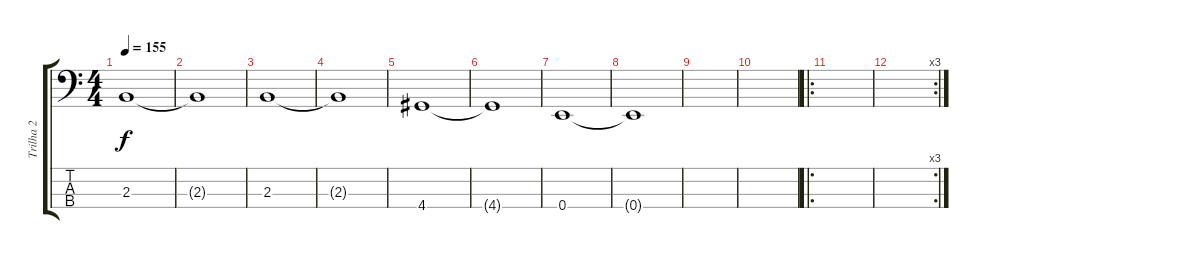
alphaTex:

\track ("Trilha 2" "Trilha 2") {instrument electricbassfinger}
\staff {score tabs}
\tuning (G2 D2 A1 E1) {hide}
\ts (4 4)
\tempo 155
\clef f4
\ks c
2.3.1{dy f instrument electricbassfinger} |
2.3{t}.1 |
2.3.1 |
2.3{t}.1 |
4.4.1 |
4.4{t}.1 |
0.4.1 |
0.4{t}.1 |
|
|
\ro
|
\rc 3
